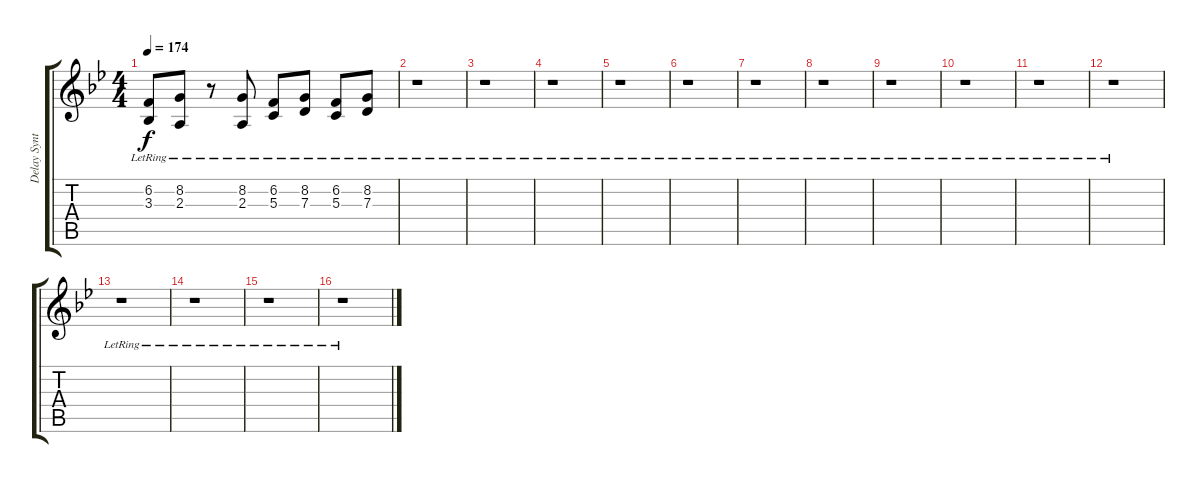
\track ("Delay Synth" "Delay Synt") {instrument electricpiano1}
\staff {score tabs}
\tuning (E4 B3 G3 D3 A2 E2) {hide}
\ts (4 4)
\tempo 174
\clef g2
\ks gminor
(6.2{lr} 3.3{lr}).8{dy f} (8.2{lr} 2.3{lr}).8 r.8 (8.2{lr} 2.3{lr}).8 (6.2{lr} 5.3{lr}).8 (8.2{lr} 7.3{lr}).8 (6.2{lr} 5.3{lr}).8 (8.2{lr} 7.3{lr}).8 |
r.1 |
r.1 |
r.1 |
r.1 |
r.1 |
r.1 |
r.1 |
r.1 |
r.1 |
r.1 |
r.1 |
r.1 |
r.1 |
r.1 |
r.1
